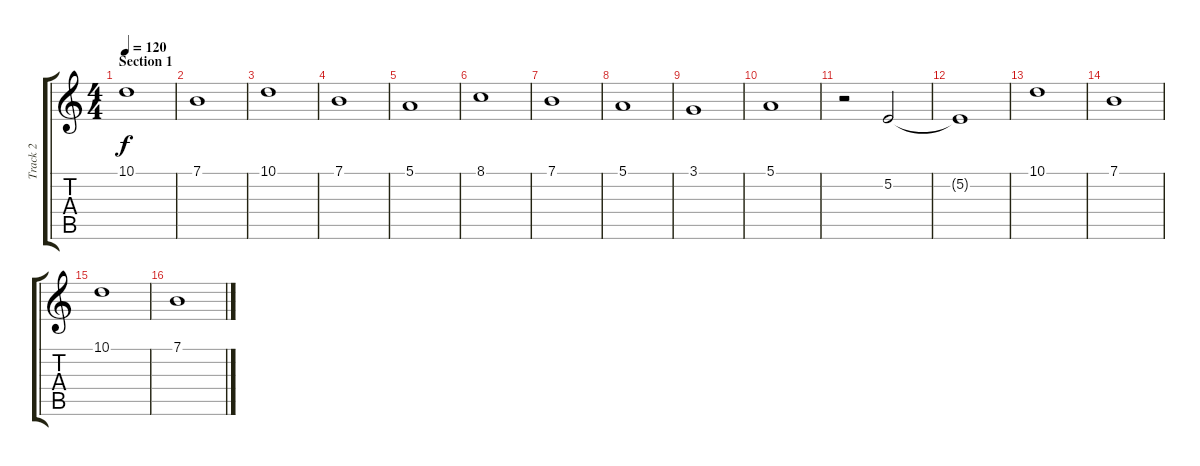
\track ("Track 2" "Track 2") {instrument stringensemble1}
\staff {score tabs}
\tuning (E4 B3 G3 D3 A2 E2) {hide}
\ts (4 4)
\section ("" "Section 1")
\tempo 120
\clef g2
\ks c
10.1.1{dy f instrument stringensemble1} |
7.1.1 |
10.1.1 |
7.1.1 |
5.1.1 |
8.1.1 |
7.1.1 |
5.1.1 |
3.1.1 |
5.1.1 |
r.2 5.2.2 |
5.2{t}.1 |
10.1.1 |
7.1.1 |
10.1.1 |
7.1.1
